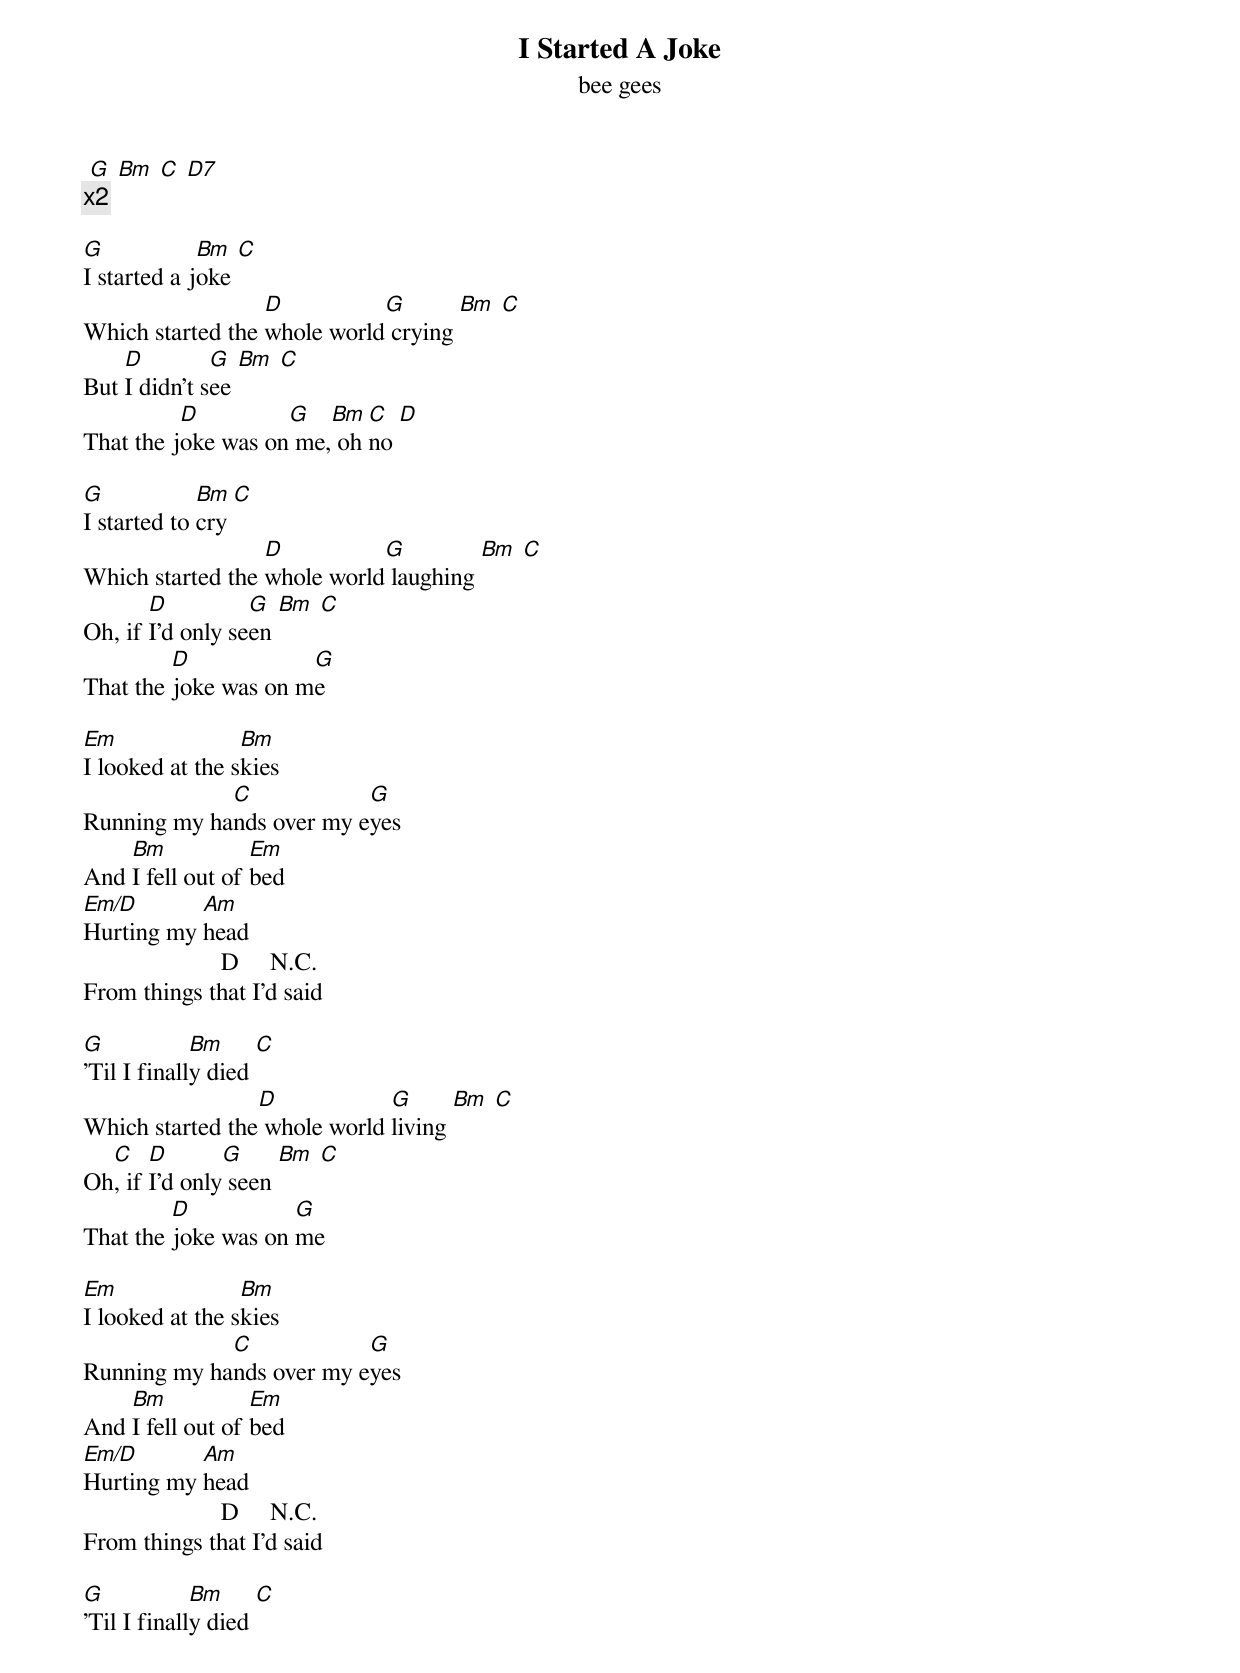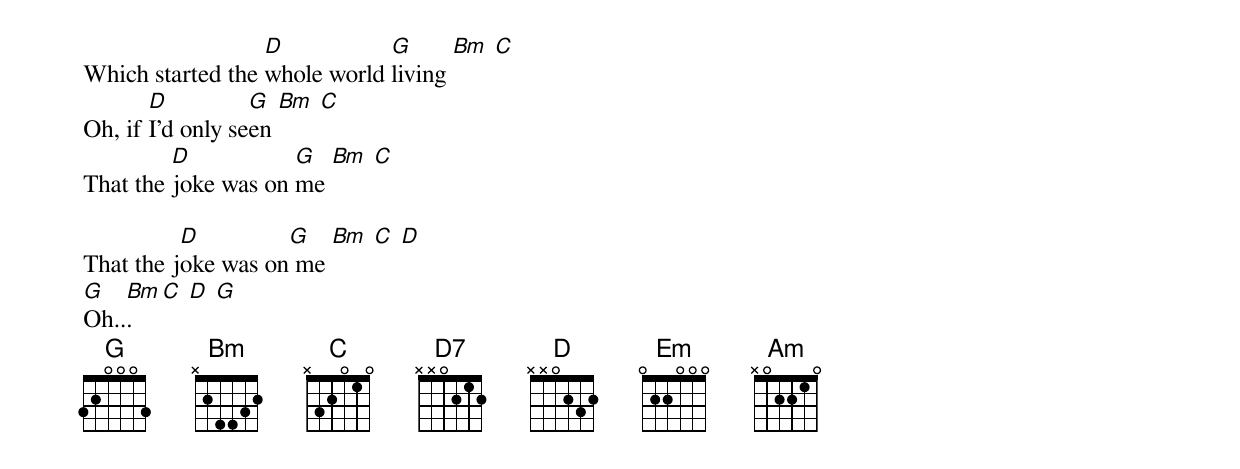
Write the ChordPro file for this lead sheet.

{title: I Started A Joke}
{subtitle: bee gees}

 [G] [Bm] [C] [D7]
{c:x2}

[G]I started a j[Bm]oke [C]
Which started the [D]whole world[G] crying [Bm] [C]
But [D]I didn't s[G]ee [Bm] [C]
That the j[D]oke was on[G] me,[Bm] oh [C]no [D]

[G]I started to [Bm]cry [C]
Which started the [D]whole world[G] laughing [Bm] [C]
Oh, if [D]I'd only se[G]en [Bm] [C]
That the [D]joke was on m[G]e

[Em]I looked at the s[Bm]kies
Running my ha[C]nds over my e[G]yes
And [Bm]I fell out of [Em]bed
[Em/D]Hurting my [Am]head
                      D     N.C.
From things that I'd said

[G]'Til I finall[Bm]y died [C]
Which started the[D] whole world [G]living [Bm] [C]
Oh[C], if [D]I'd only[G] seen [Bm] [C]
That the [D]joke was on [G]me

[Em]I looked at the s[Bm]kies
Running my ha[C]nds over my e[G]yes
And [Bm]I fell out of [Em]bed
[Em/D]Hurting my [Am]head
                      D     N.C.
From things that I'd said

[G]'Til I finall[Bm]y died [C]
Which started the [D]whole world [G]living [Bm] [C]
Oh, if [D]I'd only se[G]en [Bm] [C]
That the [D]joke was on [G]me [Bm] [C]

That the j[D]oke was on[G] me [Bm] [C] [D]
[G]Oh..[Bm]. [C] [D] [G]
